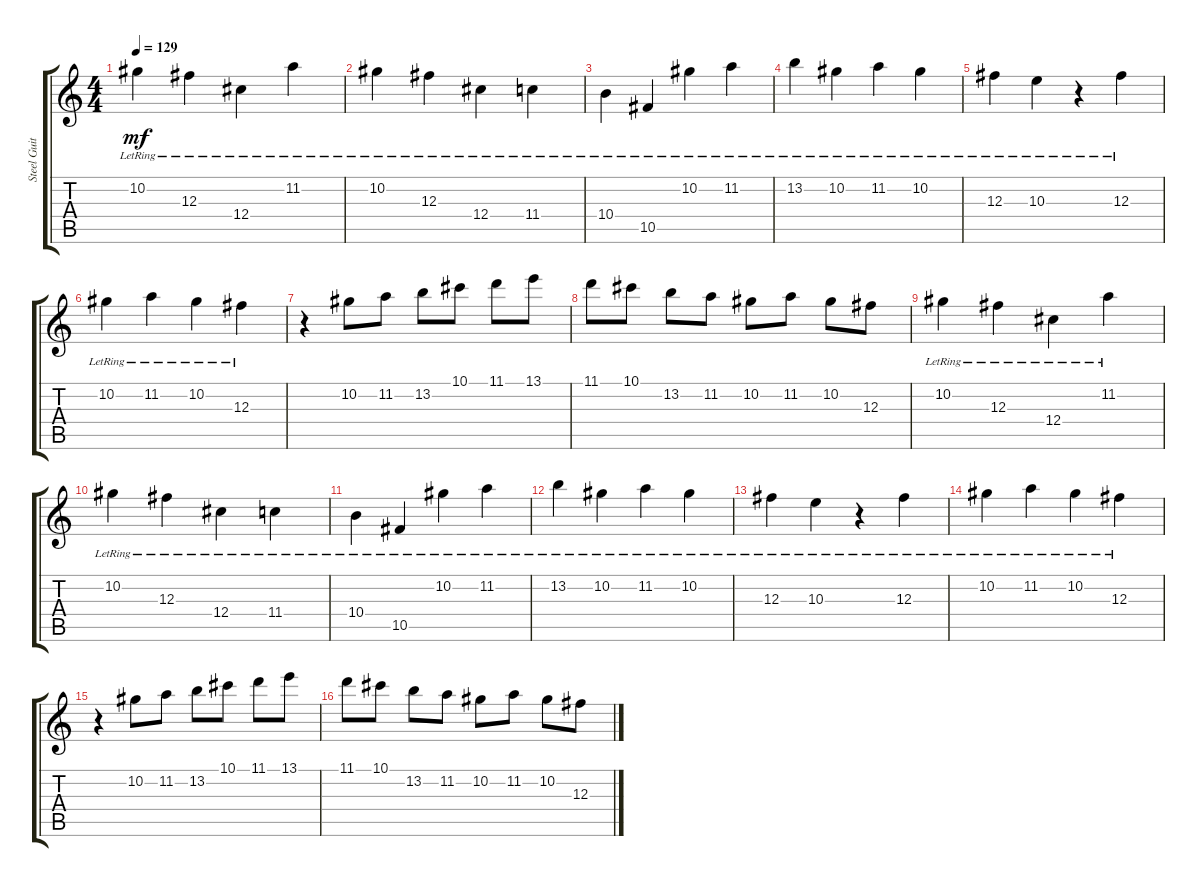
\track ("Steel Guitar" "Steel Guit") {instrument acousticguitarsteel}
\staff {score tabs}
\tuning (Eb4 Bb3 Gb3 Db3 Ab2 Db2) {hide}
\ts (4 4)
\tempo 129
\clef g2
\ks c
10.2{lr}.4{dy mf instrument acousticguitarsteel} 12.3{lr}.4 12.4{lr}.4 11.2{lr}.4 |
10.2{lr}.4 12.3{lr}.4 12.4{lr}.4 11.4{lr}.4 |
10.4{lr}.4 10.5{lr}.4 10.2{lr}.4 11.2{lr}.4 |
13.2{lr}.4 10.2{lr}.4 11.2{lr}.4 10.2{lr}.4 |
12.3{lr}.4 10.3{lr}.4 r.4 12.3{lr}.4 |
10.2{lr}.4 11.2{lr}.4 10.2{lr}.4 12.3{lr}.4 |
r.4 10.2.8 11.2.8 13.2.8 10.1.8 11.1.8 13.1.8 |
11.1.8 10.1.8 13.2.8 11.2.8 10.2.8 11.2.8 10.2.8 12.3.8 |
10.2{lr}.4 12.3{lr}.4 12.4{lr}.4 11.2{lr}.4 |
10.2{lr}.4 12.3{lr}.4 12.4{lr}.4 11.4{lr}.4 |
10.4{lr}.4 10.5{lr}.4 10.2{lr}.4 11.2{lr}.4 |
13.2{lr}.4 10.2{lr}.4 11.2{lr}.4 10.2{lr}.4 |
12.3{lr}.4 10.3{lr}.4 r.4 12.3{lr}.4 |
10.2{lr}.4 11.2{lr}.4 10.2{lr}.4 12.3{lr}.4 |
r.4 10.2.8 11.2.8 13.2.8 10.1.8 11.1.8 13.1.8 |
11.1.8 10.1.8 13.2.8 11.2.8 10.2.8 11.2.8 10.2.8 12.3.8
